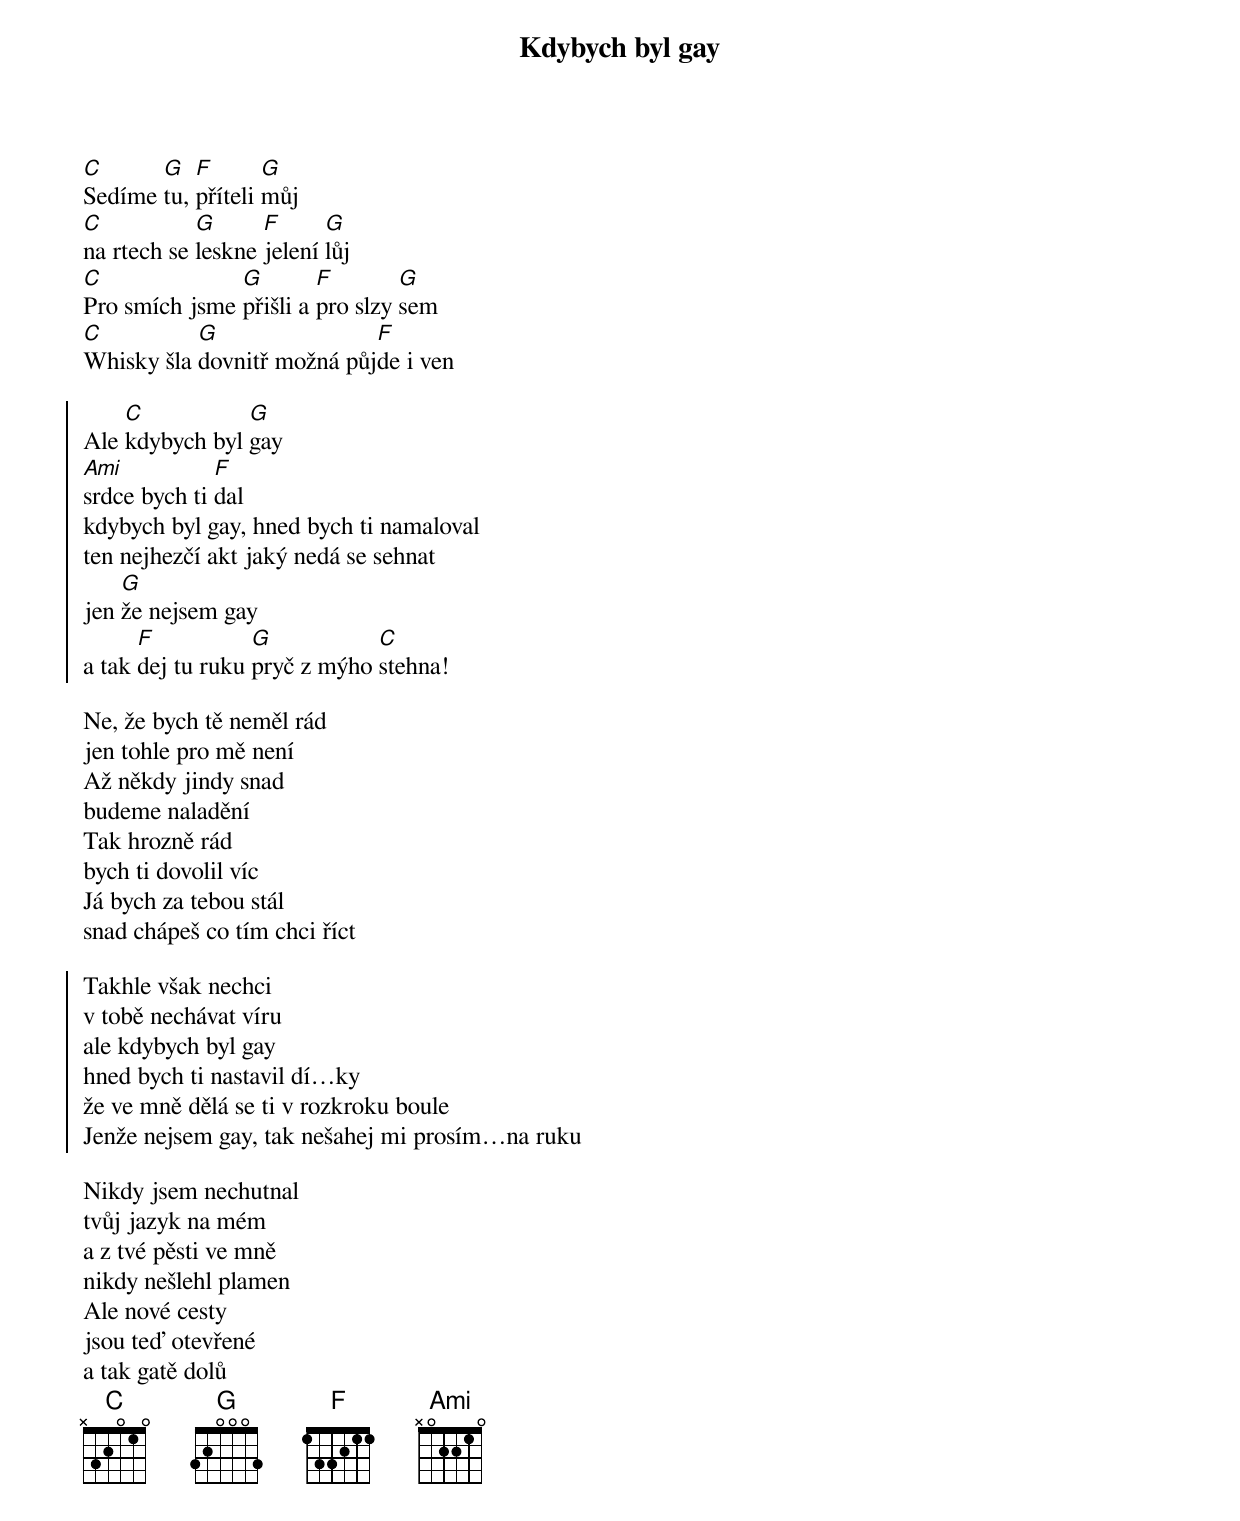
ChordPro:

{title: Kdybych byl gay}
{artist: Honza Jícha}
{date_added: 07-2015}
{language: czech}
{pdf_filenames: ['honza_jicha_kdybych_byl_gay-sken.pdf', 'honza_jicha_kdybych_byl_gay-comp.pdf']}
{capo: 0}
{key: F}
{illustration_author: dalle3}
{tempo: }
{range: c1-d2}
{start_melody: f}
{start_of_verse}
[C]Sedíme [G]tu, [F]příteli [G]můj
[C]na rtech se [G]leskne [F]jelení [G]lůj
[C]Pro smích jsme [G]přišli a [F]pro slzy [G]sem
[C]Whisky šla [G]dovnitř možná půj[F]de i ven
{end_of_verse}

{start_of_chorus}
Ale [C]kdybych byl [G]gay
[Ami]srdce bych ti [F]dal
kdybych byl gay, hned bych ti namaloval
ten nejhezčí akt jaký nedá se sehnat
jen [G]že nejsem gay
a tak [F]dej tu ruku [G]pryč z mýho [C]stehna!
{end_of_chorus}

{start_of_verse}
Ne, že bych tě neměl rád
jen tohle pro mě není
Až někdy jindy snad
budeme naladění
Tak hrozně rád
bych ti dovolil víc
Já bych za tebou stál
snad chápeš co tím chci říct
{end_of_verse}

{start_of_chorus}
Takhle však nechci
v tobě nechávat víru
ale kdybych byl gay
hned bych ti nastavil dí…ky
že ve mně dělá se ti v rozkroku boule
Jenže nejsem gay, tak nešahej mi prosím…na ruku
{end_of_chorus}

{start_of_verse}
Nikdy jsem nechutnal
tvůj jazyk na mém
a z tvé pěsti ve mně
nikdy nešlehl plamen
Ale nové cesty
jsou teď otevřené
a tak gatě dolů
{end_of_verse}
